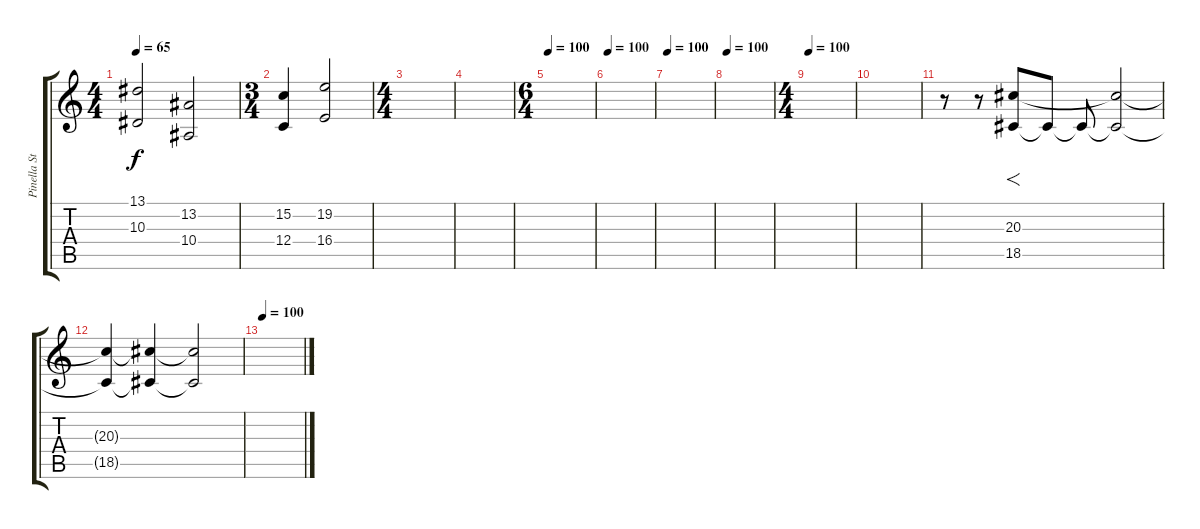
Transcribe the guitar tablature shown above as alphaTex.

\track ("Pinella Strings" "Pinella St") {instrument tremolostrings}
\staff {score tabs}
\tuning (D4 A3 F3 C3 G2 D2) {hide}
\ts (4 4)
\tempo 65
\clef g2
\ks c
(13.1 10.3).2{dy f} (13.2 10.4).2 |
\ts (3 4)
(15.2 12.4).4 (19.2 16.4).2 |
\ts (4 4)
|
|
\ts (6 4)
\tempo 100
|
\tempo 100
|
\tempo 100
|
\tempo 100
|
\ts (4 4)
\tempo 100
|
|
r.8{instrument fx7echoes} r.8 (20.3 18.5).8{f} 18.5{t}.8 18.5{t}.8 (20.3{t} 18.5{t}).2 |
(20.3{t} 18.5{t}).4 (20.3{t} 18.5{t}).4{volume 0} (20.3{t} 18.5{t}).2 |
\tempo 100
